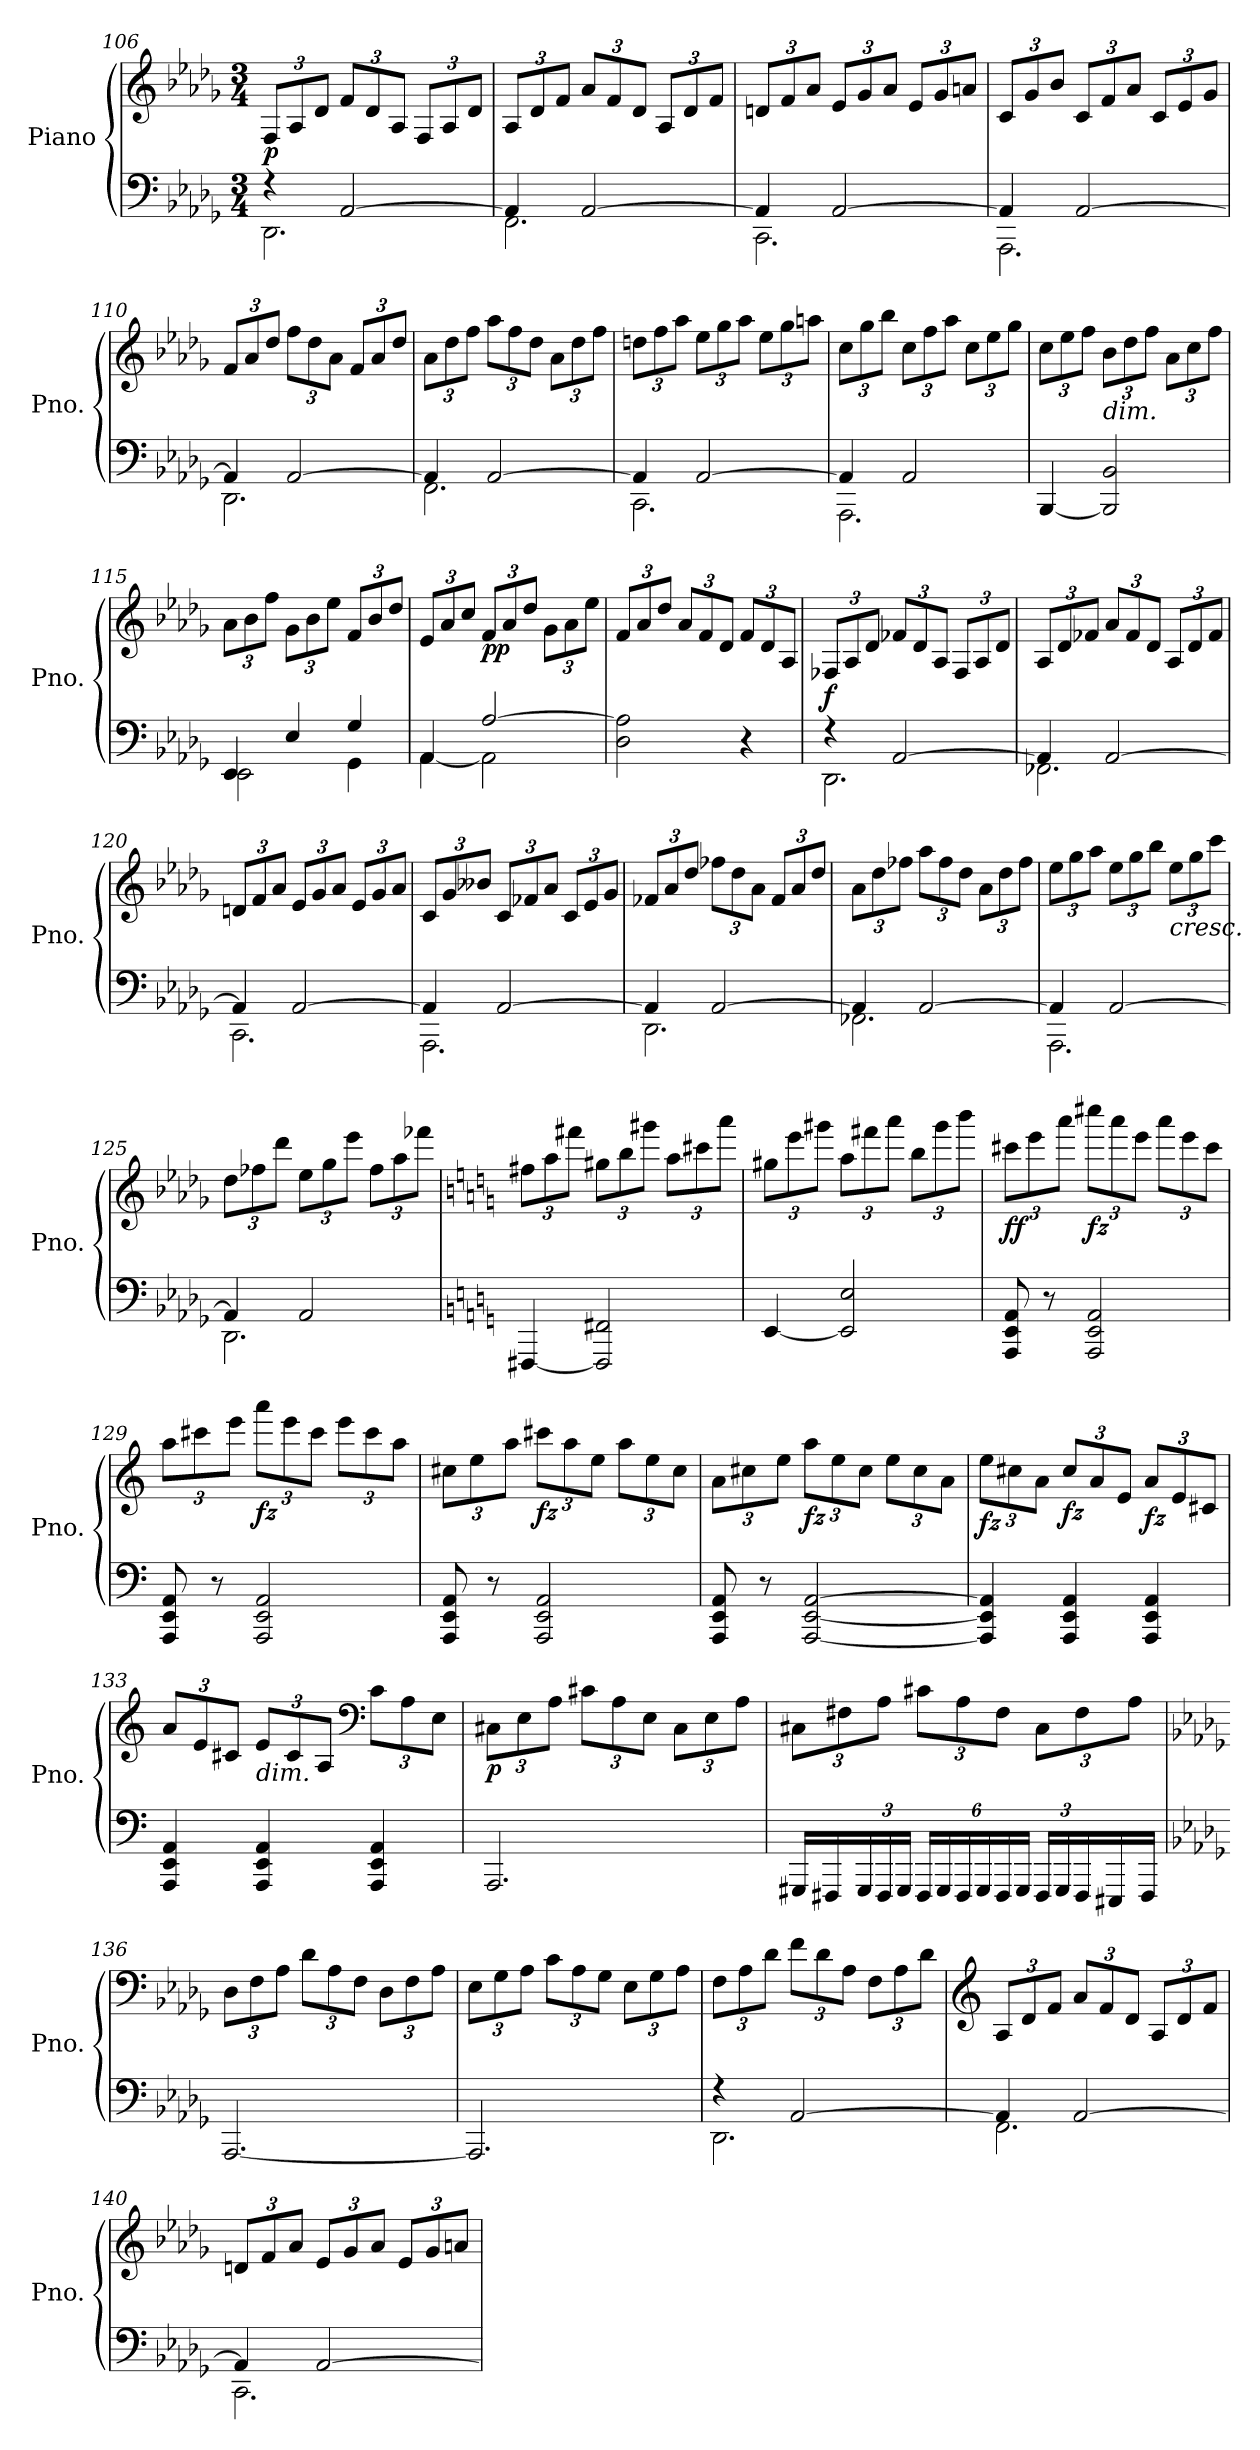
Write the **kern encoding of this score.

**kern	**kern	**dynam
*part1	*part1	*part1
*staff2	*staff1	*staff1/2
*I"Piano	*	*
*I'Pno.	*	*
*clefF4	*clefG2	*
*k[b-e-a-d-g-]	*k[b-e-a-d-g-]	*
*M3/4	*M3/4	*
=106	=106	=106
*^	*	*
*	*	*Xbrackettup	*
!	!	!	!LO:DY:b
4r	2.DD-\	12F/L	p
.	.	12A-/	.
.	.	12d-/J	.
[2AA-/	.	12f/L	.
.	.	12d-/	.
.	.	12A-/J	.
.	.	12F/L	.
.	.	12A-/	.
.	.	12d-/J	.
=107	=107	=107	=107
4AA-/]	2.FF\	12A-/L	.
.	.	12d-/	.
.	.	12f/J	.
[2AA-/	.	12a-/L	.
.	.	12f/	.
.	.	12d-/J	.
.	.	12A-/L	.
.	.	12d-/	.
.	.	12f/J	.
=108	=108	=108	=108
4AA-/]	2.CC\	12dn/L	.
.	.	12f/	.
.	.	12a-/J	.
[2AA-/	.	12e-/L	.
.	.	12g-/	.
.	.	12a-/J	.
.	.	12e-/L	.
.	.	12g-/	.
.	.	12an/J	.
!!LO:LB:g=z
=109	=109	=109	=109
4AA-/]	2.AAA-\	12c/L	.
.	.	12g-/	.
.	.	12b-/J	.
[2AA-/	.	12c/L	.
.	.	12f/	.
.	.	12a-/J	.
.	.	12c/L	.
.	.	12e-/	.
.	.	12g-/J	.
=110	=110	=110	=110
4AA-/]	2.DD-\	12f/L	.
.	.	12a-/	.
.	.	12dd-/J	.
[2AA-/	.	12ff\L	.
.	.	12dd-\	.
.	.	12a-\J	.
.	.	12f/L	.
.	.	12a-/	.
.	.	12dd-/J	.
=111	=111	=111	=111
4AA-/]	2.FF\	12a-\L	.
.	.	12dd-\	.
.	.	12ff\J	.
[2AA-/	.	12aa-\L	.
.	.	12ff\	.
.	.	12dd-\J	.
.	.	12a-\L	.
.	.	12dd-\	.
.	.	12ff\J	.
=112	=112	=112	=112
4AA-/]	2.CC\	12ddn\L	.
.	.	12ff\	.
.	.	12aa-\J	.
[2AA-/	.	12ee-\L	.
.	.	12gg-\	.
.	.	12aa-\J	.
.	.	12ee-\L	.
.	.	12gg-\	.
.	.	12aan\J	.
=113	=113	=113	=113
4AA-/]	2.AAA-\	12cc\L	.
.	.	12gg-\	.
.	.	12bb-\J	.
2AA-/	.	12cc\L	.
.	.	12ff\	.
.	.	12aa-\J	.
.	.	12cc\L	.
.	.	12ee-\	.
.	.	12gg-\J	.
*v	*v	*	*
!!LO:LB:g=z
=114	=114	=114
[4BBB-/	12cc\L	.
.	12ee-\	.
.	12ff\J	.
!	!LO:TX:b:i:t=dim.	!
2BBB-/] 2BB-/	12b-\L	.
.	12dd-\	.
.	12ff\J	.
.	12a-\L	.
.	12cc\	.
.	12ff\J	.
=115	=115	=115
*^	*	*
4EE-/	2EE-\	12a-\L	.
.	.	12b-\	.
.	.	12ff\J	.
4E-/	.	12g-\L	.
.	.	12b-\	.
.	.	12ee-\J	.
4G-/	4GG-\	12f/L	.
.	.	12b-/	.
.	.	12dd-/J	.
=116	=116	=116	=116
4AA-/	[4AA-\	12e-/L	.
.	.	12a-/	.
.	.	12cc/J	.
!	!	!	!LO:DY:b
[2A-/	2AA-\]	12f/L	pp
.	.	12a-/	.
.	.	12dd-/J	.
.	.	12g-\L	.
.	.	12a-\	.
.	.	12ee-\J	.
*v	*v	*	*
=117	=117	=117
2D-\ 2A-\]	12f/L	.
.	12a-/	.
.	12dd-/J	.
.	12a-/L	.
.	12f/	.
.	12d-/J	.
4r	12f/L	.
.	12d-/	.
.	12A-/J	.
=118	=118	=118
*^	*	*
!	!	!	!LO:DY:b
4r	2.DD-\	12F-X/L	f
.	.	12A-/	.
.	.	12d-/J	.
[2AA-/	.	12f-X/L	.
.	.	12d-/	.
.	.	12A-/J	.
.	.	12F-/L	.
.	.	12A-/	.
.	.	12d-/J	.
!!LO:LB:g=z
=119	=119	=119	=119
4AA-/]	2.FF-X\	12A-/L	.
.	.	12d-/	.
.	.	12f-X/J	.
[2AA-/	.	12a-/L	.
.	.	12f-/	.
.	.	12d-/J	.
.	.	12A-/L	.
.	.	12d-/	.
.	.	12f-/J	.
=120	=120	=120	=120
4AA-/]	2.CC\	12dn/L	.
.	.	12f/	.
.	.	12a-/J	.
[2AA-/	.	12e-/L	.
.	.	12g-/	.
.	.	12a-/J	.
.	.	12e-/L	.
.	.	12g-/	.
.	.	12a-/J	.
=121	=121	=121	=121
4AA-/]	2.AAA-\	12c/L	.
.	.	12g-/	.
.	.	12b--X/J	.
[2AA-/	.	12c/L	.
.	.	12f-X/	.
.	.	12a-/J	.
.	.	12c/L	.
.	.	12e-/	.
.	.	12g-/J	.
=122	=122	=122	=122
4AA-/]	2.DD-\	12f-X/L	.
.	.	12a-/	.
.	.	12dd-/J	.
[2AA-/	.	12ff-X\L	.
.	.	12dd-\	.
.	.	12a-\J	.
.	.	12f-/L	.
.	.	12a-/	.
.	.	12dd-/J	.
!!LO:PB:g=z
=123	=123	=123	=123
4AA-/]	2.FF-X\	12a-\L	.
.	.	12dd-\	.
.	.	12ff-X\J	.
[2AA-/	.	12aa-\L	.
.	.	12ff-\	.
.	.	12dd-\J	.
.	.	12a-\L	.
.	.	12dd-\	.
.	.	12ff-\J	.
=124	=124	=124	=124
4AA-/]	2.AAA-\	12ee-\L	.
.	.	12gg-\	.
.	.	12aa-\J	.
[2AA-/	.	12ee-\L	.
.	.	12gg-\	.
.	.	12bb-\J	.
!	!	!LO:TX:b:i:t=cresc.	!
.	.	12ee-\L	.
.	.	12gg-\	.
.	.	12ccc\J	.
=125	=125	=125	=125
4AA-/]	2.DD-\	12dd-\L	.
.	.	12ff-X\	.
.	.	12ddd-\J	.
2AA-/	.	12ee-\L	.
.	.	12gg-\	.
.	.	12eee-\J	.
.	.	12ff-\L	.
.	.	12aa-\	.
.	.	12fff-X\J	.
*v	*v	*	*
=126	=126	=126
*k[]	*k[]	*
[4FFF#X/	12ff#X\L	.
.	12aa\	.
.	12fff#X\J	.
2FFF#/] 2FF#X/	12gg#X\L	.
.	12bb\	.
.	12ggg#X\J	.
.	12aa\L	.
.	12ccc#X\	.
.	12aaa\J	.
!!LO:LB:g=z
=127	=127	=127
[4EE/	12gg#X\L	.
.	12eee\	.
.	12ggg#X\J	.
2EE/] 2E/	12aa\L	.
.	12fff#X\	.
.	12aaa\J	.
.	12bb\L	.
.	12ggg#\	.
.	12bbb\J	.
=128	=128	=128
!	!	!LO:DY:b
8AAA/ 8EE/ 8AA/	12ccc#X\L	ff
.	12eee\	.
8r	.	.
.	12aaa\J	.
!	!	!LO:DY:b
2AAA/ 2EE/ 2AA/	12cccc#X\L	fz
.	12aaa\	.
.	12eee\J	.
.	12aaa\L	.
.	12eee\	.
.	12ccc#\J	.
=129	=129	=129
8AAA/ 8EE/ 8AA/	12aa\L	.
.	12ccc#X\	.
8r	.	.
.	12eee\J	.
!	!	!LO:DY:b
2AAA/ 2EE/ 2AA/	12aaa\L	fz
.	12eee\	.
.	12ccc#\J	.
.	12eee\L	.
.	12ccc#\	.
.	12aa\J	.
=130	=130	=130
8AAA/ 8EE/ 8AA/	12cc#X\L	.
.	12ee\	.
8r	.	.
.	12aa\J	.
!	!	!LO:DY:b
2AAA/ 2EE/ 2AA/	12ccc#X\L	fz
.	12aa\	.
.	12ee\J	.
.	12aa\L	.
.	12ee\	.
.	12cc#\J	.
!!LO:LB:g=z
=131	=131	=131
8AAA/ 8EE/ 8AA/	12a\L	.
.	12cc#X\	.
8r	.	.
.	12ee\J	.
!	!	!LO:DY:b
[2AAA/ [2EE/ [2AA/	12aa\L	fz
.	12ee\	.
.	12cc#\J	.
.	12ee\L	.
.	12cc#\	.
.	12a\J	.
=132	=132	=132
!	!	!LO:DY:b
4AAA/] 4EE/] 4AA/]	12ee\L	fz
.	12cc#X\	.
.	12a\J	.
!	!	!LO:DY:b
4AAA/ 4EE/ 4AA/	12cc#/L	fz
.	12a/	.
.	12e/J	.
!	!	!LO:DY:b
4AAA/ 4EE/ 4AA/	12a/L	fz
.	12e/	.
.	12c#X/J	.
=133	=133	=133
4AAA/ 4EE/ 4AA/	12a/L	.
.	12e/	.
.	12c#X/J	.
!	!LO:TX:b:i:t=dim.	!
4AAA/ 4EE/ 4AA/	12e/L	.
.	12c#/	.
.	12A/J	.
*	*clefF4	*
4AAA/ 4EE/ 4AA/	12c#\L	.
.	12A\	.
.	12E\J	.
=134	=134	=134
!	!	!LO:DY:b
2.AAA/	12C#X\L	p
.	12E\	.
.	12A\J	.
.	12c#X\L	.
.	12A\	.
.	12E\J	.
.	12C#\L	.
.	12E\	.
.	12A\J	.
!!LO:LB:g=z
=135	=135	=135
16GGG#X/LL	12C#X\L	.
16FFF#X/	.	.
.	12F#X\	.
*Xbrackettup	*	*
24GGG#/	.	.
24FFF#/	12A\J	.
24GGG#/JJ	.	.
24FFF#/LL	12c#X\L	.
24GGG#/	.	.
24FFF#/	12A\	.
24GGG#/	.	.
24FFF#/	12F#\J	.
24GGG#/JJ	.	.
24FFF#/LL	12C#\L	.
24GGG#/	.	.
24FFF#/	12F#\	.
16EEE#X/	.	.
.	12A\J	.
16FFF#/JJ	.	.
=136	=136	=136
*k[b-e-a-d-g-]	*k[b-e-a-d-g-]	*
[2.AAA-/	12D-\L	.
.	12F\	.
.	12A-\J	.
.	12d-\L	.
.	12A-\	.
.	12F\J	.
.	12D-\L	.
.	12F\	.
.	12A-\J	.
=137	=137	=137
2.AAA-/]	12E-\L	.
.	12G-\	.
.	12A-\J	.
.	12c\L	.
.	12A-\	.
.	12G-\J	.
.	12E-\L	.
.	12G-\	.
.	12A-\J	.
!!LO:LB:g=z
=138	=138	=138
*^	*	*
4r	2.DD-\	12F\L	.
.	.	12A-\	.
.	.	12d-\J	.
[2AA-/	.	12f\L	.
.	.	12d-\	.
.	.	12A-\J	.
.	.	12F\L	.
.	.	12A-\	.
.	.	12d-\J	.
=139	=139	=139	=139
*	*	*clefG2	*
4AA-/]	2.FF\	12A-/L	.
.	.	12d-/	.
.	.	12f/J	.
[2AA-/	.	12a-/L	.
.	.	12f/	.
.	.	12d-/J	.
.	.	12A-/L	.
.	.	12d-/	.
.	.	12f/J	.
=140	=140	=140	=140
4AA-/]	2.CC\	12dn/L	.
.	.	12f/	.
.	.	12a-/J	.
[2AA-/	.	12e-/L	.
.	.	12g-/	.
.	.	12a-/J	.
.	.	12e-/L	.
.	.	12g-/	.
.	.	12an/J	.
*v	*v	*	*
=	=	=
*-	*-	*-
